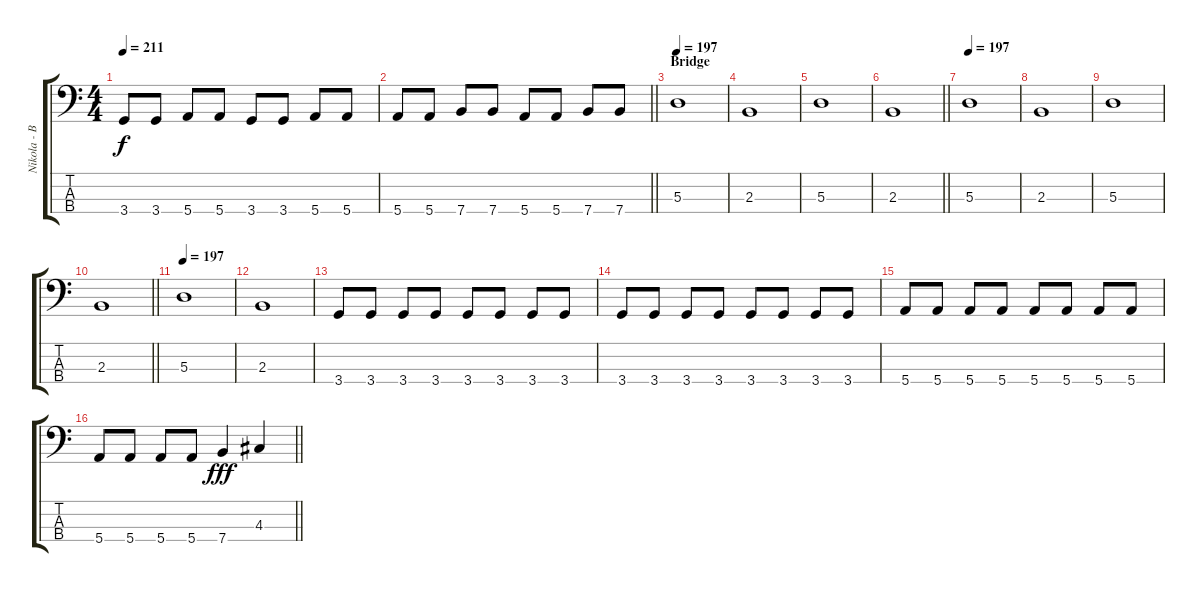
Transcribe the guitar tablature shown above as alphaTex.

\track ("Nikola - Bass" "Nikola - B") {instrument electricbasspick}
\staff {score tabs}
\tuning (G2 D2 A1 E1) {hide}
\ts (4 4)
\tempo 211
\clef f4
\ks c
3.4.8{dy f} 3.4.8 5.4.8 5.4.8 3.4.8 3.4.8 5.4.8 5.4.8 |
\barLineRight lightlight
5.4.8 5.4.8 7.4.8 7.4.8 5.4.8 5.4.8 7.4.8 7.4.8 |
\section ("" "Bridge")
\tempo 197
5.3.1 |
2.3.1 |
5.3.1 |
\barLineRight lightlight
2.3.1 |
\tempo 197
5.3.1 |
2.3.1 |
5.3.1 |
\barLineRight lightlight
2.3.1 |
\tempo 197
5.3.1 |
2.3.1 |
3.4.8 3.4.8 3.4.8 3.4.8 3.4.8 3.4.8 3.4.8 3.4.8 |
3.4.8 3.4.8 3.4.8 3.4.8 3.4.8 3.4.8 3.4.8 3.4.8 |
5.4.8 5.4.8 5.4.8 5.4.8 5.4.8 5.4.8 5.4.8 5.4.8 |
\barLineRight lightlight
5.4.8 5.4.8 5.4.8 5.4.8 7.4.4{dy fff} 4.3.4
